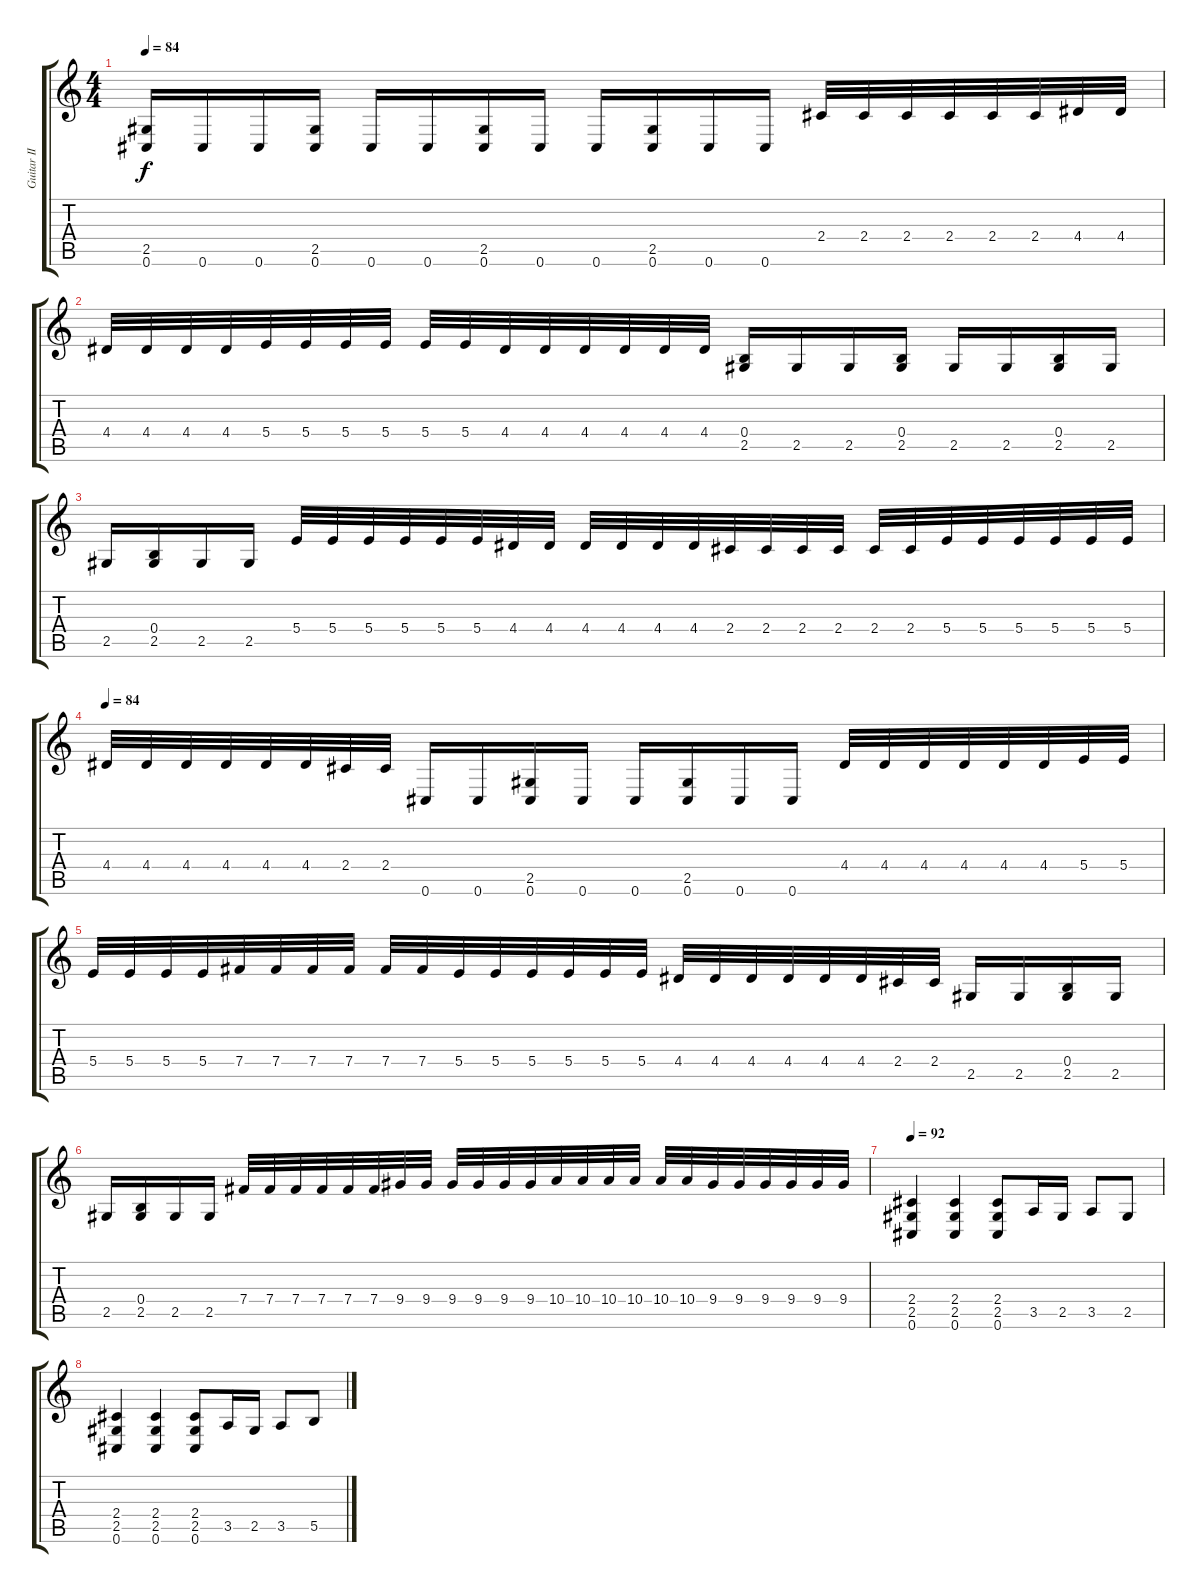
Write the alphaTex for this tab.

\track ("Guitar II" "Guitar II") {instrument distortionguitar}
\staff {score tabs}
\tuning (Db4 Ab3 E3 B2 Gb2 Db2) {hide}
\ts (4 4)
\tempo 84
\clef g2
\ks c
(2.5 0.6).16{dy f balance 16} 0.6.16 0.6.16 (2.5 0.6).16 0.6.16 0.6.16 (2.5 0.6).16 0.6.16 0.6.16 (2.5 0.6).16 0.6.16 0.6.16 2.4.32 2.4.32 2.4.32 2.4.32 2.4.32 2.4.32 4.4.32 4.4.32 |
4.4.32 4.4.32 4.4.32 4.4.32 5.4.32 5.4.32 5.4.32 5.4.32 5.4.32 5.4.32 4.4.32 4.4.32 4.4.32 4.4.32 4.4.32 4.4.32 (0.4 2.5).16 2.5.16 2.5.16 (0.4 2.5).16 2.5.16 2.5.16 (0.4 2.5).16 2.5.16 |
2.5.16 (0.4 2.5).16 2.5.16 2.5.16 5.4.32 5.4.32 5.4.32 5.4.32 5.4.32 5.4.32 4.4.32 4.4.32 4.4.32 4.4.32 4.4.32 4.4.32 2.4.32 2.4.32 2.4.32 2.4.32 2.4.32 2.4.32 5.4.32 5.4.32 5.4.32 5.4.32 5.4.32 5.4.32 |
\tempo 84
4.4.32 4.4.32 4.4.32 4.4.32 4.4.32 4.4.32 2.4.32 2.4.32 0.6.16 0.6.16 (2.5 0.6).16 0.6.16 0.6.16 (2.5 0.6).16 0.6.16 0.6.16 4.4.32 4.4.32 4.4.32 4.4.32 4.4.32 4.4.32 5.4.32 5.4.32 |
5.4.32 5.4.32 5.4.32 5.4.32 7.4.32 7.4.32 7.4.32 7.4.32 7.4.32 7.4.32 5.4.32 5.4.32 5.4.32 5.4.32 5.4.32 5.4.32 4.4.32 4.4.32 4.4.32 4.4.32 4.4.32 4.4.32 2.4.32 2.4.32 2.5.16 2.5.16 (0.4 2.5).16 2.5.16 |
2.5.16 (0.4 2.5).16 2.5.16 2.5.16 7.4.32 7.4.32 7.4.32 7.4.32 7.4.32 7.4.32 9.4.32 9.4.32 9.4.32 9.4.32 9.4.32 9.4.32 10.4.32 10.4.32 10.4.32 10.4.32 10.4.32 10.4.32 9.4.32 9.4.32 9.4.32 9.4.32 9.4.32 9.4.32 |
\tempo 92
(2.4 2.5 0.6).4{balance 8} (2.4 2.5 0.6).4 (2.4 2.5 0.6).8 3.5.16 2.5.16 3.5.8 2.5.8 |
(2.4 2.5 0.6).4 (2.4 2.5 0.6).4 (2.4 2.5 0.6).8 3.5.16 2.5.16 3.5.8 5.5.8
